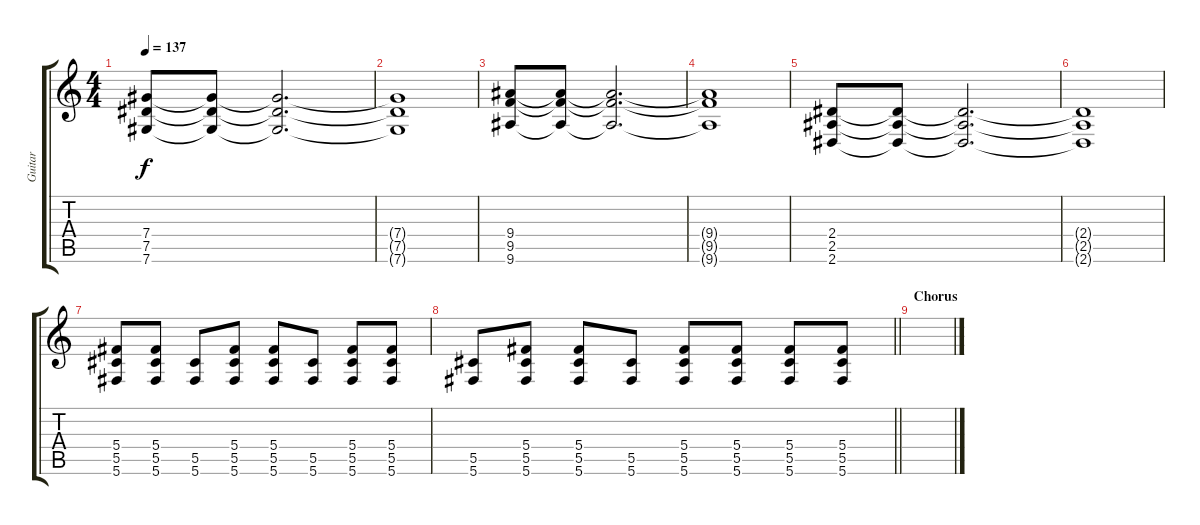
\track ("Guitar" "Guitar") {instrument distortionguitar}
\staff {score tabs}
\tuning (Eb4 Bb3 Gb3 Db3 Ab2 Db2) {hide}
\ts (4 4)
\tempo 137
\clef g2
\ks c
(7.4 7.5 7.6).8{dy f volume 11} (7.4{t} 7.5{t} 7.6{t}).8{volume 7} (7.4{t} 7.5{t} 7.6{t}).2{d} |
(7.4{t} 7.5{t} 7.6{t}).1 |
(9.4 9.5 9.6).8{volume 11} (9.4{t} 9.5{t} 9.6{t}).8{volume 7} (9.4{t} 9.5{t} 9.6{t}).2{d} |
(9.4{t} 9.5{t} 9.6{t}).1 |
(2.4 2.5 2.6).8{volume 11} (2.4{t} 2.5{t} 2.6{t}).8{volume 7} (2.4{t} 2.5{t} 2.6{t}).2{d} |
(2.4{t} 2.5{t} 2.6{t}).1 |
(5.4 5.5 5.6).8{volume 11} (5.4 5.5 5.6).8 (5.5 5.6).8 (5.4 5.5 5.6).8 (5.4 5.5 5.6).8 (5.5 5.6).8 (5.4 5.5 5.6).8 (5.4 5.5 5.6).8 |
\barLineRight lightlight
(5.5 5.6).8 (5.4 5.5 5.6).8 (5.4 5.5 5.6).8 (5.5 5.6).8 (5.4 5.5 5.6).8 (5.4 5.5 5.6).8 (5.4 5.5 5.6).8 (5.4 5.5 5.6).8 |
\section ("" "Chorus")
